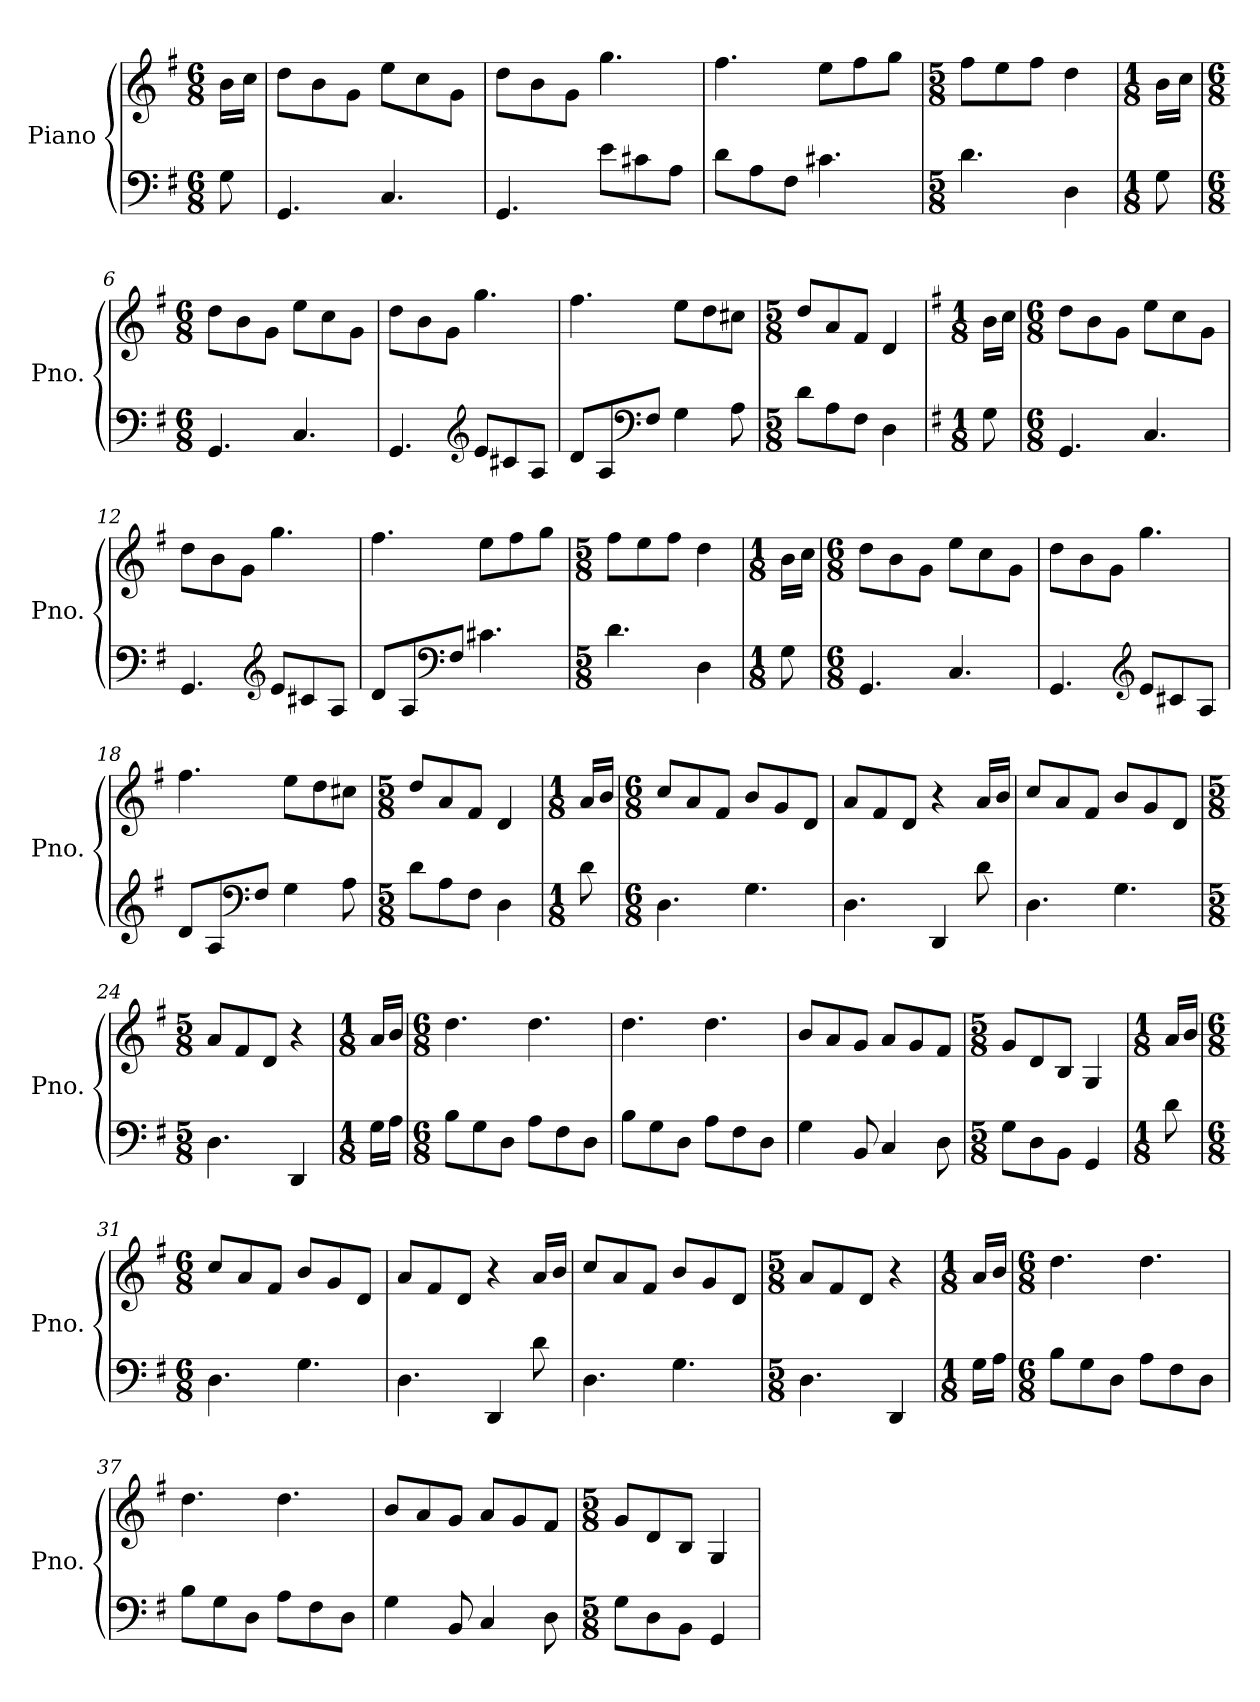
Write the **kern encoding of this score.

**kern	**kern
*part1	*part1
*staff2	*staff1
*I"Piano	*
*I'Pno.	*
*clefF4	*clefG2
*k[f#]	*k[f#]
*M6/8	*M6/8
*MM120	*MM120
=	=
8G\	16b\LL
.	16cc\JJ
=1	=1
4.GG/	8dd\L
.	8b\
.	8g\J
4.C/	8ee\L
.	8cc\
.	8g\J
=2	=2
4.GG/	8dd\L
.	8b\
.	8g\J
8e\L	4.gg\
8c#X\	.
8A\J	.
=3	=3
8d\L	4.ff#\
8A\	.
8F#\J	.
4.c#X\	8ee\L
.	8ff#\
.	8gg\J
=4	=4
*M5/8	*M5/8
4.d\	8ff#\L
.	8ee\
.	8ff#\J
4D\	4dd\
=5	=5
*M1/8	*M1/8
8G\	16b\LL
.	16cc\JJ
=6	=6
*M6/8	*M6/8
4.GG/	8dd\L
.	8b\
.	8g\J
4.C/	8ee\L
.	8cc\
.	8g\J
!!LO:LB:g=z
=7	=7
4.GG/	8dd\L
.	8b\
.	8g\J
*clefG2	*
8e/L	4.gg\
8c#X/	.
8A/J	.
=8	=8
8d/L	4.ff#\
8A/	.
*clefF4	*
8F#/J	.
4G\	8ee\L
.	8dd\
8A\	8cc#X\J
=9	=9
*M5/8	*M5/8
8d\L	8dd/L
8A\	8a/
8F#\J	8f#/J
4D\	4d/
=10	=10
*k[f#]	*k[f#]
*M1/8	*M1/8
8G\	16b\LL
.	16cc\JJ
=11	=11
*M6/8	*M6/8
4.GG/	8dd\L
.	8b\
.	8g\J
4.C/	8ee\L
.	8cc\
.	8g\J
!!LO:LB:g=z
=12	=12
4.GG/	8dd\L
.	8b\
.	8g\J
*clefG2	*
8e/L	4.gg\
8c#X/	.
8A/J	.
=13	=13
8d/L	4.ff#\
8A/	.
*clefF4	*
8F#/J	.
4.c#X\	8ee\L
.	8ff#\
.	8gg\J
=14	=14
*M5/8	*M5/8
4.d\	8ff#\L
.	8ee\
.	8ff#\J
4D\	4dd\
=15	=15
*M1/8	*M1/8
8G\	16b\LL
.	16cc\JJ
=16	=16
*M6/8	*M6/8
4.GG/	8dd\L
.	8b\
.	8g\J
4.C/	8ee\L
.	8cc\
.	8g\J
=17	=17
4.GG/	8dd\L
.	8b\
.	8g\J
*clefG2	*
8e/L	4.gg\
8c#X/	.
8A/J	.
!!LO:LB:g=z
=18	=18
8d/L	4.ff#\
8A/	.
*clefF4	*
8F#/J	.
4G\	8ee\L
.	8dd\
8A\	8cc#X\J
=19	=19
*M5/8	*M5/8
8d\L	8dd/L
8A\	8a/
8F#\J	8f#/J
4D\	4d/
=20	=20
*M1/8	*M1/8
8d\	16a/LL
.	16b/JJ
=21	=21
*M6/8	*M6/8
4.D\	8cc/L
.	8a/
.	8f#/J
4.G\	8b/L
.	8g/
.	8d/J
=22	=22
4.D\	8a/L
.	8f#/
.	8d/J
4DD/	4r
8d\	16a/LL
.	16b/JJ
=23	=23
4.D\	8cc/L
.	8a/
.	8f#/J
4.G\	8b/L
.	8g/
.	8d/J
!!LO:LB:g=z
=24	=24
*M5/8	*M5/8
4.D\	8a/L
.	8f#/
.	8d/J
4DD/	4r
=25	=25
*M1/8	*M1/8
16G\LL	16a/LL
16A\JJ	16b/JJ
=26	=26
*M6/8	*M6/8
8B\L	4.dd\
8G\	.
8D\J	.
8A\L	4.dd\
8F#\	.
8D\J	.
=27	=27
8B\L	4.dd\
8G\	.
8D\J	.
8A\L	4.dd\
8F#\	.
8D\J	.
=28	=28
4G\	8b/L
.	8a/
8BB/	8g/J
4C/	8a/L
.	8g/
8D\	8f#/J
=29	=29
*M5/8	*M5/8
8G\L	8g/L
8D\	8d/
8BB\J	8B/J
4GG/	4G/
=30	=30
*M1/8	*M1/8
8d\	16a/LL
.	16b/JJ
!!LO:LB:g=z
=31	=31
*M6/8	*M6/8
4.D\	8cc/L
.	8a/
.	8f#/J
4.G\	8b/L
.	8g/
.	8d/J
=32	=32
4.D\	8a/L
.	8f#/
.	8d/J
4DD/	4r
8d\	16a/LL
.	16b/JJ
=33	=33
4.D\	8cc/L
.	8a/
.	8f#/J
4.G\	8b/L
.	8g/
.	8d/J
=34	=34
*M5/8	*M5/8
4.D\	8a/L
.	8f#/
.	8d/J
4DD/	4r
=35	=35
*M1/8	*M1/8
16G\LL	16a/LL
16A\JJ	16b/JJ
=36	=36
*M6/8	*M6/8
8B\L	4.dd\
8G\	.
8D\J	.
8A\L	4.dd\
8F#\	.
8D\J	.
!!LO:PB:g=z
=37	=37
8B\L	4.dd\
8G\	.
8D\J	.
8A\L	4.dd\
8F#\	.
8D\J	.
=38	=38
4G\	8b/L
.	8a/
8BB/	8g/J
4C/	8a/L
.	8g/
8D\	8f#/J
=39	=39
*M5/8	*M5/8
8G\L	8g/L
8D\	8d/
8BB\J	8B/J
4GG/	4G/
=	=
*-	*-
